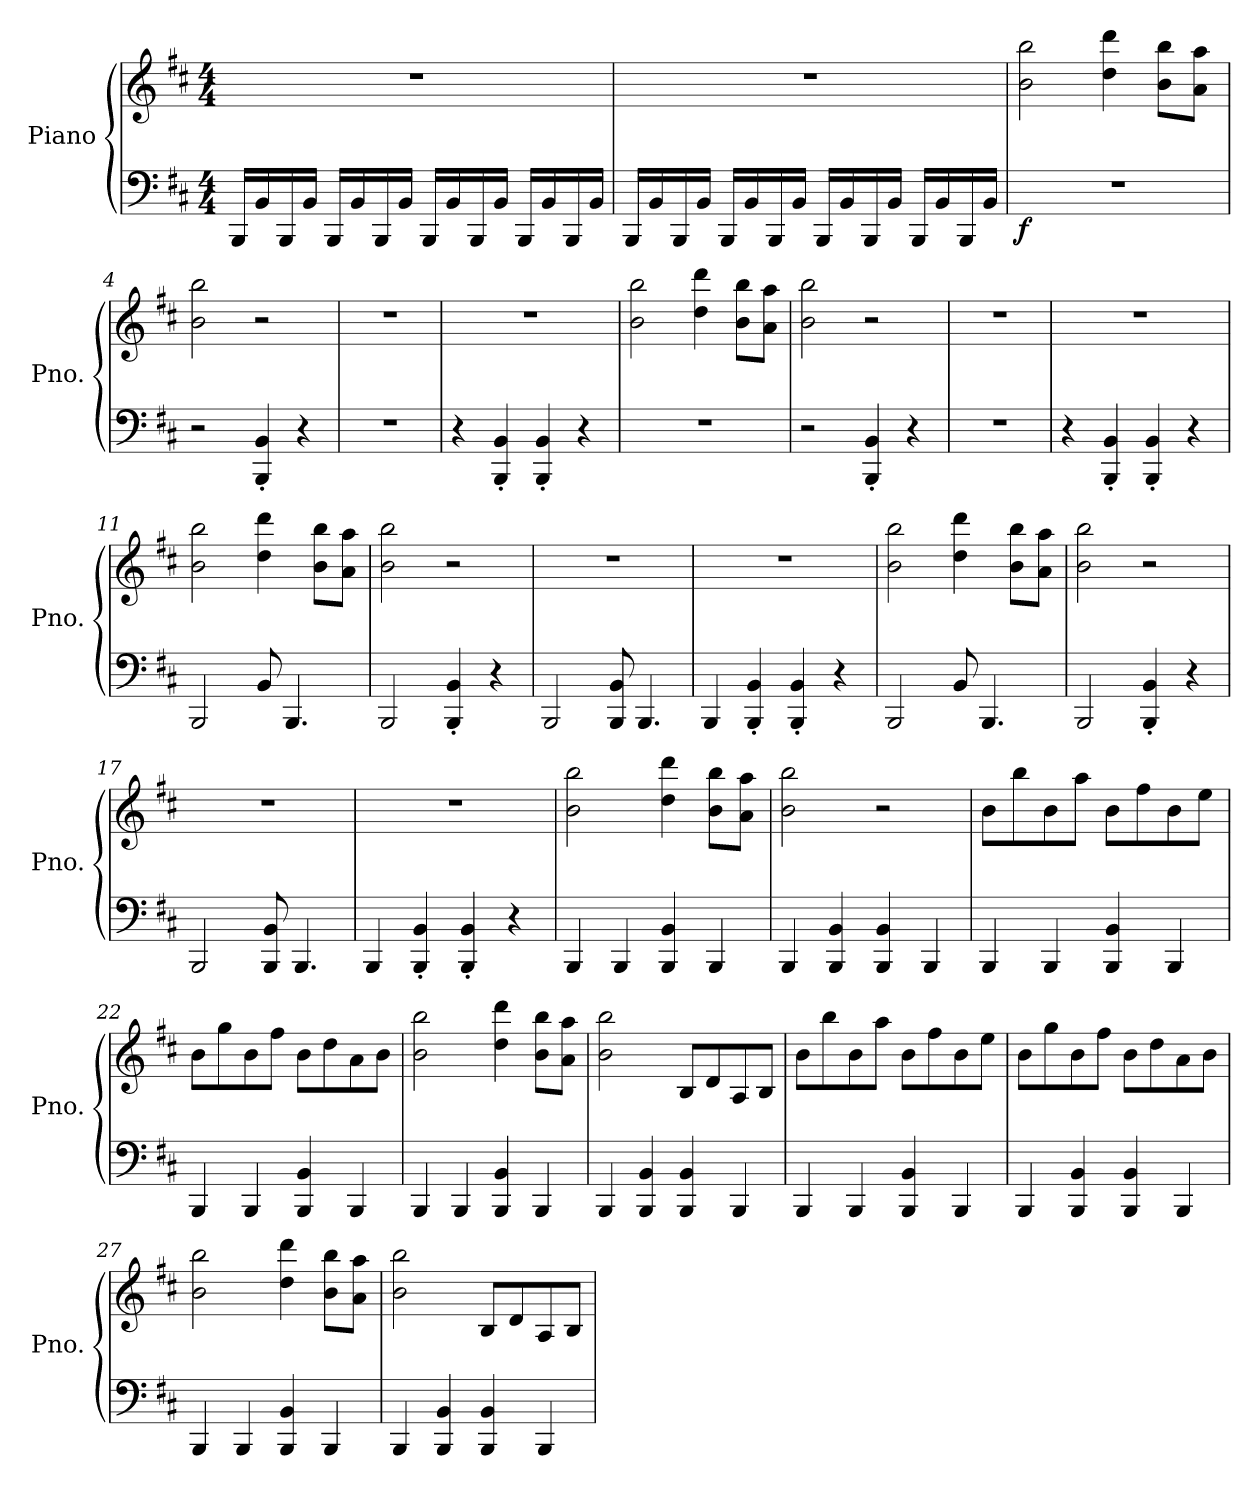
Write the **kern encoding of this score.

**kern	**kern	**dynam
*part1	*part1	*part1
*staff2	*staff1	*staff1/2
*I"Piano	*	*
*I'Pno.	*	*
*clefF4	*clefG2	*
*k[f#c#]	*k[f#c#]	*
*M4/4	*M4/4	*
*MM150	*MM150	*
=1	=1	=1
!	!	!LO:DY:b=2
16BBB/LL	1r	other-dynamics
16BB/	.	.
16BBB/	.	.
16BB/JJ	.	.
16BBB/LL	.	.
16BB/	.	.
16BBB/	.	.
16BB/JJ	.	.
16BBB/LL	.	.
16BB/	.	.
16BBB/	.	.
16BB/JJ	.	.
16BBB/LL	.	.
16BB/	.	.
16BBB/	.	.
16BB/JJ	.	.
=2	=2	=2
16BBB/LL	1r	.
16BB/	.	.
16BBB/	.	.
16BB/JJ	.	.
16BBB/LL	.	.
16BB/	.	.
16BBB/	.	.
16BB/JJ	.	.
16BBB/LL	.	.
16BB/	.	.
16BBB/	.	.
16BB/JJ	.	.
16BBB/LL	.	.
16BB/	.	.
16BBB/	.	.
16BB/JJ	.	.
=3	=3	=3
!	!	!LO:DY:b=2
1r	2b\ 2bb\	f
.	4dd\ 4ddd\	.
.	8b\ 8bb\L	.
.	8a\ 8aa\J	.
=4	=4	=4
2r	2b\ 2bb\	.
4BBB/' 4BB/'	2r	.
4r	.	.
=5	=5	=5
1r	1r	.
!!LO:LB:g=z
=6	=6	=6
4r	1r	.
4BBB/' 4BB/'	.	.
4BBB/' 4BB/'	.	.
4r	.	.
=7	=7	=7
1r	2b\ 2bb\	.
.	4dd\ 4ddd\	.
.	8b\ 8bb\L	.
.	8a\ 8aa\J	.
=8	=8	=8
2r	2b\ 2bb\	.
4BBB/' 4BB/'	2r	.
4r	.	.
=9	=9	=9
1r	1r	.
=10	=10	=10
4r	1r	.
4BBB/' 4BB/'	.	.
4BBB/' 4BB/'	.	.
4r	.	.
=11	=11	=11
2BBB/	2b\ 2bb\	.
8BB/	4dd\ 4ddd\	.
4.BBB/	.	.
.	8b\ 8bb\L	.
.	8a\ 8aa\J	.
=12	=12	=12
2BBB/	2b\ 2bb\	.
4BBB/' 4BB/'	2r	.
4r	.	.
=13	=13	=13
2BBB/	1r	.
8BBB/ 8BB/	.	.
4.BBB/	.	.
=14	=14	=14
4BBB/	1r	.
4BBB/' 4BB/'	.	.
4BBB/' 4BB/'	.	.
4r	.	.
!!LO:LB:g=z
=15	=15	=15
2BBB/	2b\ 2bb\	.
8BB/	4dd\ 4ddd\	.
4.BBB/	.	.
.	8b\ 8bb\L	.
.	8a\ 8aa\J	.
=16	=16	=16
2BBB/	2b\ 2bb\	.
4BBB/' 4BB/'	2r	.
4r	.	.
=17	=17	=17
2BBB/	1r	.
8BBB/ 8BB/	.	.
4.BBB/	.	.
=18	=18	=18
4BBB/	1r	.
4BBB/' 4BB/'	.	.
4BBB/' 4BB/'	.	.
4r	.	.
=19	=19	=19
4BBB/	2b\ 2bb\	.
4BBB/	.	.
4BBB/ 4BB/	4dd\ 4ddd\	.
4BBB/	8b\ 8bb\L	.
.	8a\ 8aa\J	.
=20	=20	=20
4BBB/	2b\ 2bb\	.
4BBB/ 4BB/	.	.
4BBB/ 4BB/	2r	.
4BBB/	.	.
=21	=21	=21
4BBB/	8b\L	.
.	8bb\	.
4BBB/	8b\	.
.	8aa\J	.
4BBB/ 4BB/	8b\L	.
.	8ff#\	.
4BBB/	8b\	.
.	8ee\J	.
!!LO:LB:g=z
=22	=22	=22
4BBB/	8b\L	.
.	8gg\	.
4BBB/	8b\	.
.	8ff#\J	.
4BBB/ 4BB/	8b\L	.
.	8dd\	.
4BBB/	8a\	.
.	8b\J	.
=23	=23	=23
4BBB/	2b\ 2bb\	.
4BBB/	.	.
4BBB/ 4BB/	4dd\ 4ddd\	.
4BBB/	8b\ 8bb\L	.
.	8a\ 8aa\J	.
=24	=24	=24
4BBB/	2b\ 2bb\	.
4BBB/ 4BB/	.	.
4BBB/ 4BB/	8B/L	.
.	8d/	.
4BBB/	8A/	.
.	8B/J	.
=25	=25	=25
4BBB/	8b\L	.
.	8bb\	.
4BBB/	8b\	.
.	8aa\J	.
4BBB/ 4BB/	8b\L	.
.	8ff#\	.
4BBB/	8b\	.
.	8ee\J	.
=26	=26	=26
4BBB/	8b\L	.
.	8gg\	.
4BBB/ 4BB/	8b\	.
.	8ff#\J	.
4BBB/ 4BB/	8b\L	.
.	8dd\	.
4BBB/	8a\	.
.	8b\J	.
!!LO:LB:g=z
=27	=27	=27
4BBB/	2b\ 2bb\	.
4BBB/	.	.
4BBB/ 4BB/	4dd\ 4ddd\	.
4BBB/	8b\ 8bb\L	.
.	8a\ 8aa\J	.
=28	=28	=28
4BBB/	2b\ 2bb\	.
4BBB/ 4BB/	.	.
4BBB/ 4BB/	8B/L	.
.	8d/	.
4BBB/	8A/	.
.	8B/J	.
=	=	=
*-	*-	*-
